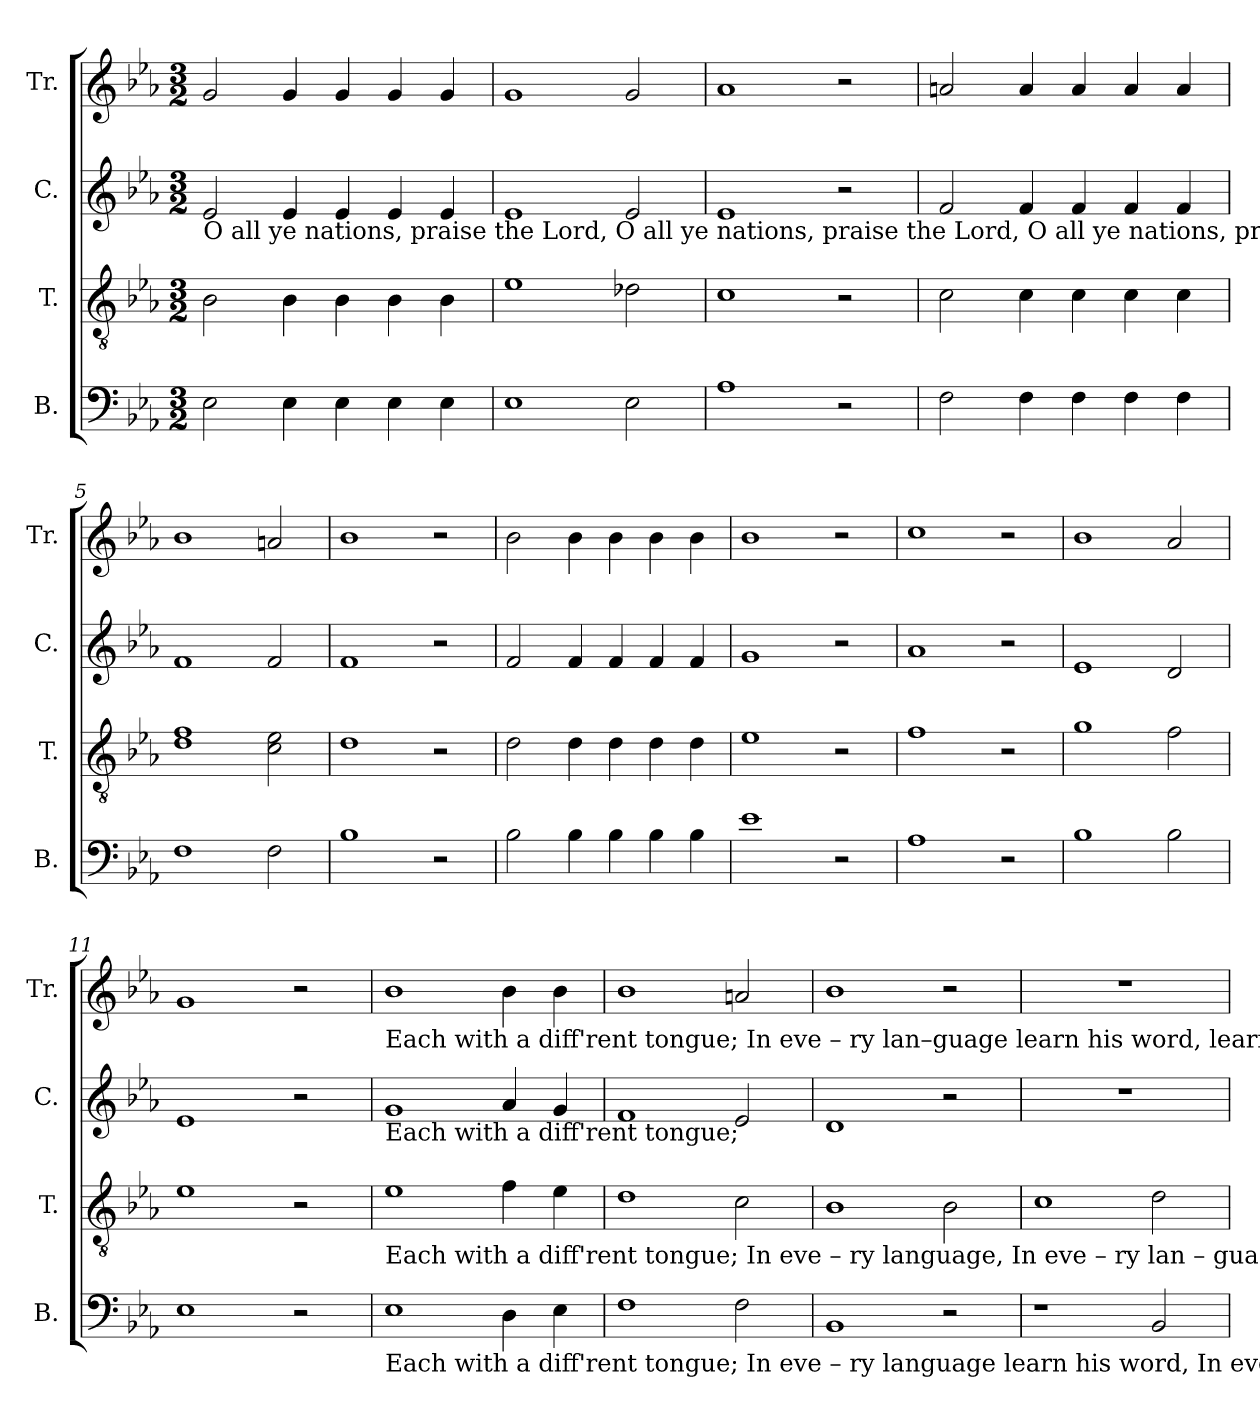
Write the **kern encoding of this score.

**kern	**kern	**kern	**kern
*part4	*part3	*part2	*part1
*staff4	*staff3	*staff2	*staff1
*I"B.	*I"T.	*I"C.	*I"Tr.
*I'B.	*I'T.	*I'C.	*I'Tr.
*clefF4	*clefGv2	*clefG2	*clefG2
*k[b-e-a-]	*k[b-e-a-]	*k[b-e-a-]	*k[b-e-a-]
*M3/2	*M3/2	*M3/2	*M3/2
*MM250	*MM250	*MM250	*MM250
=1	=1	=1	=1
!	!	!LO:TX:b:t=O all ye nations, praise the Lord,          O  all ye nations, praise the Lord,          O all ye nations,  praise,    praise,      praise the Lord,	!
2E-\	2B-\	2e-/	2g/
4E-\	4B-\	4e-/	4g/
4E-\	4B-\	4e-/	4g/
4E-\	4B-\	4e-/	4g/
4E-\	4B-\	4e-/	4g/
=2	=2	=2	=2
1E-	1e-	1e-	1g
2E-\	2d-X\	2e-/	2g/
=3	=3	=3	=3
1A-	1c	1e-	1a-
2r	2r	2r	2r
=4	=4	=4	=4
2F\	2c\	2f/	2an/
4F\	4c\	4f/	4a/
4F\	4c\	4f/	4a/
4F\	4c\	4f/	4a/
4F\	4c\	4f/	4a/
=5	=5	=5	=5
1F	1d 1f	1f	1b-
2F\	2c\ 2e-\	2f/	2an/
=6	=6	=6	=6
1B-	1d	1f	1b-
2r	2r	2r	2r
=7	=7	=7	=7
2B-\	2d\	2f/	2b-\
4B-\	4d\	4f/	4b-\
4B-\	4d\	4f/	4b-\
4B-\	4d\	4f/	4b-\
4B-\	4d\	4f/	4b-\
=8	=8	=8	=8
1e-	1e-	1g	1b-
2r	2r	2r	2r
=9	=9	=9	=9
1A-	1f	1a-	1cc
2r	2r	2r	2r
=10	=10	=10	=10
1B-	1g	1e-	1b-
2B-\	2f\	2d/	2a-/
=11	=11	=11	=11
1E-	1e-	1e-	1g
2r	2r	2r	2r
!!LO:LB:g=z
=12	=12	=12	=12
!	!	!	!LO:TX:b:t=Each with a  diff'rent tongue;                                            In      eve  –   ry      lan–guage       learn       his       word,          learn     his    word,  In
!	!	!LO:TX:b:t=Each with a diff'rent tongue;	!
!	!LO:TX:b:t=Each with a diff'rent tongue;  In    eve  – ry  language, In    eve   –   ry     lan –  guage   learn       his       word,       learn        his    word,  In	!	!
!LO:TX:b:t=Each with a diff'rent tongue;                     In    eve  –  ry      language learn his   word,   In      every language            learn       his    word,	!	!	!
1E-	1e-	1g	1b-
4D\	4f\	4a-/	4b-\
4E-\	4e-\	4g/	4b-\
=13	=13	=13	=13
1F	1d	1f	1b-
2F\	2c\	2e-/	2an/
=14	=14	=14	=14
1BB-	1B-	1d	1b-
2r	2B-\	2r	2r
=15	=15	=15	=15
1r	1c	1.r	1.r
2BB-/	2d\	.	.
=	=	=	=
*-	*-	*-	*-
